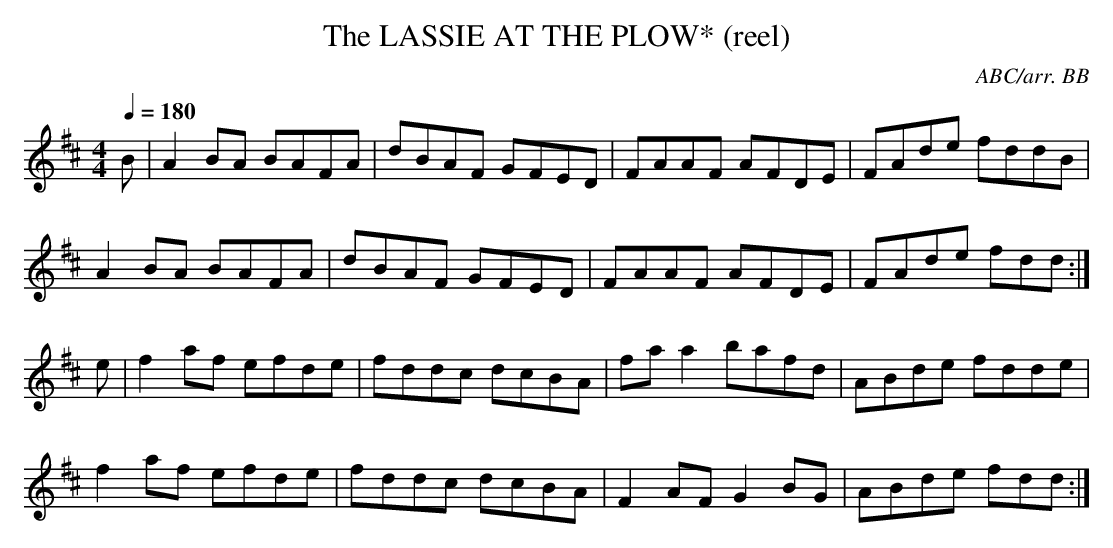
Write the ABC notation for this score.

X:1
T:LASSIE AT THE PLOW* (reel), The
C:ABC/arr. BB
M:4/4
Q:1/4=180
K:D
B|A2BA BAFA|dBAF GFED|FAAF AFDE|FAde fddB|
A2BA BAFA|dBAF GFED|FAAF AFDE|FAde fdd:|
e|f2af efde|fddc dcBA|faa2 bafd|ABde fdde|
f2af efde|fddc dcBA|F2AF G2BG|ABde fdd:|
